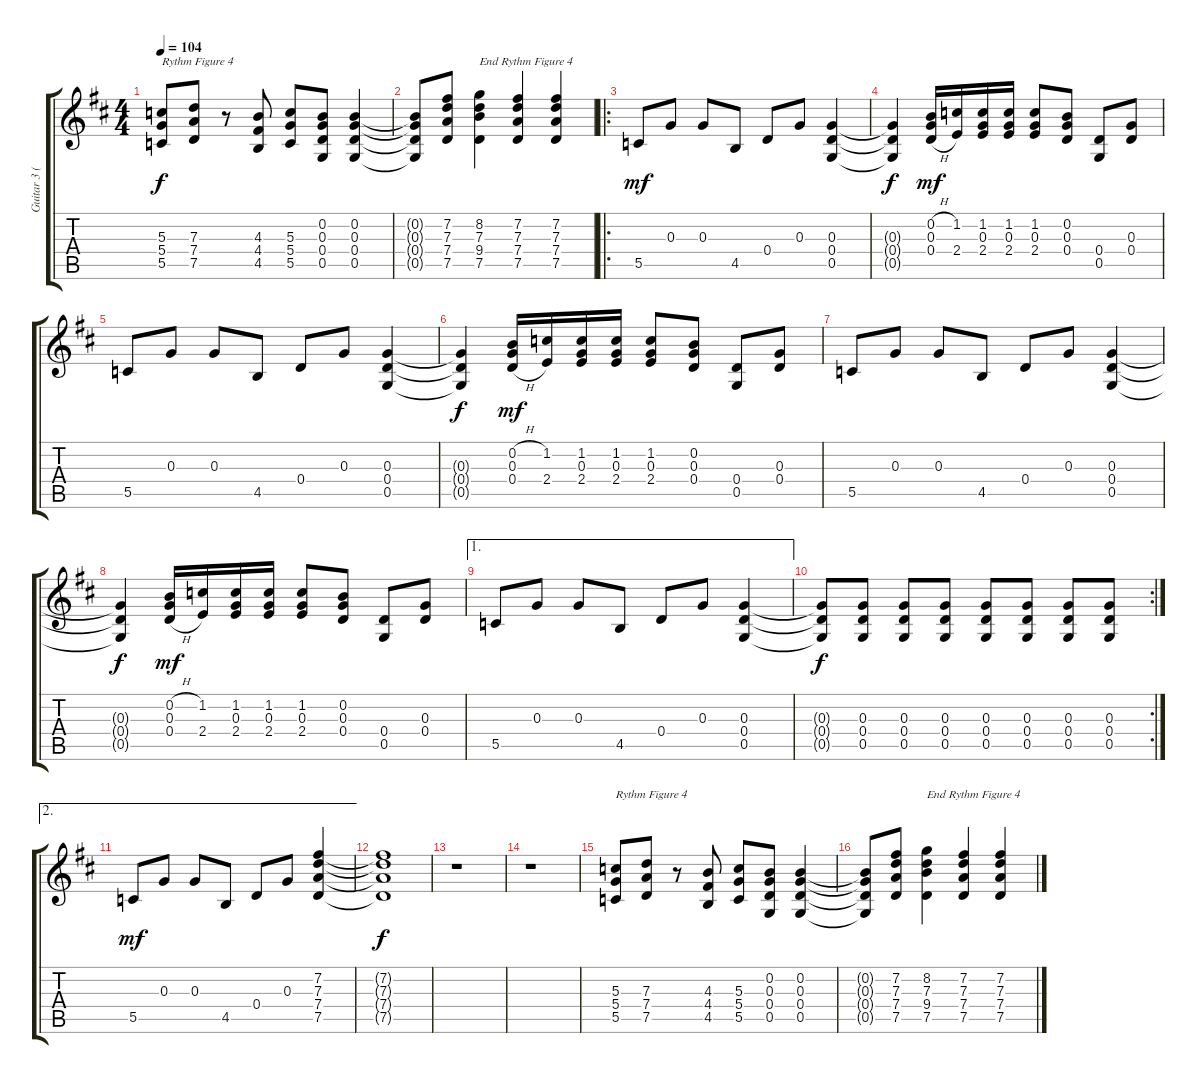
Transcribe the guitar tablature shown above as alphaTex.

\track ("Guitar 3 (Rythm)" "Guitar 3 (") {instrument electricguitarclean}
\staff {score tabs}
\tuning (D4 B3 G3 D3 G2 D2) {hide}
\ts (4 4)
\tempo 104
\clef g2
\ks d
(5.3 5.4 5.5).8{txt "Rythm Figure 4" dy f} (7.3 7.4 7.5).8 r.8 (4.3 4.4 4.5).8 (5.3 5.4 5.5).8 (0.2 0.3 0.4 0.5).8 (0.2 0.3 0.4 0.5).4 |
(0.2{t} 0.3{t} 0.4{t} 0.5{t}).8 (7.2 7.3 7.4 7.5).8 (8.2 7.3 9.4 7.5).4{txt "End Rythm Figure 4"} (7.2 7.3 7.4 7.5).4 (7.2 7.3 7.4 7.5).4 |
\ro
5.5.8{dy mf} 0.3.8 0.3.8 4.5.8 0.4.8 0.3.8 (0.3 0.4 0.5).4 |
(0.3{t} 0.4{t} 0.5{t}).4{dy f} (0.2{h} 0.3 0.4{h}).16{dy mf} (1.2 2.4).16 (1.2 0.3 2.4).16 (1.2 0.3 2.4).16 (1.2 0.3 2.4).8 (0.2 0.3 0.4).8 (0.4 0.5).8 (0.3 0.4).8 |
5.5.8 0.3.8 0.3.8 4.5.8 0.4.8 0.3.8 (0.3 0.4 0.5).4 |
(0.3{t} 0.4{t} 0.5{t}).4{dy f} (0.2{h} 0.3 0.4{h}).16{dy mf} (1.2 2.4).16 (1.2 0.3 2.4).16 (1.2 0.3 2.4).16 (1.2 0.3 2.4).8 (0.2 0.3 0.4).8 (0.4 0.5).8 (0.3 0.4).8 |
5.5.8 0.3.8 0.3.8 4.5.8 0.4.8 0.3.8 (0.3 0.4 0.5).4 |
(0.3{t} 0.4{t} 0.5{t}).4{dy f} (0.2{h} 0.3 0.4{h}).16{dy mf} (1.2 2.4).16 (1.2 0.3 2.4).16 (1.2 0.3 2.4).16 (1.2 0.3 2.4).8 (0.2 0.3 0.4).8 (0.4 0.5).8 (0.3 0.4).8 |
\ae 1
5.5.8 0.3.8 0.3.8 4.5.8 0.4.8 0.3.8 (0.3 0.4 0.5).4 |
\rc 2
(0.3{t} 0.4{t} 0.5{t}).8{dy f} (0.3 0.4 0.5).8 (0.3 0.4 0.5).8 (0.3 0.4 0.5).8 (0.3 0.4 0.5).8 (0.3 0.4 0.5).8 (0.3 0.4 0.5).8 (0.3 0.4 0.5).8 |
\ae 2
5.5.8{dy mf} 0.3.8 0.3.8 4.5.8 0.4.8 0.3.8 (7.2 7.3 7.4 7.5).4 |
(7.2{t} 7.3{t} 7.4{t} 7.5{t}).1{dy f} |
r.1 |
r.1 |
(5.3 5.4 5.5).8{txt "Rythm Figure 4"} (7.3 7.4 7.5).8 r.8 (4.3 4.4 4.5).8 (5.3 5.4 5.5).8 (0.2 0.3 0.4 0.5).8 (0.2 0.3 0.4 0.5).4 |
(0.2{t} 0.3{t} 0.4{t} 0.5{t}).8 (7.2 7.3 7.4 7.5).8 (8.2 7.3 9.4 7.5).4{txt "End Rythm Figure 4"} (7.2 7.3 7.4 7.5).4 (7.2 7.3 7.4 7.5).4
